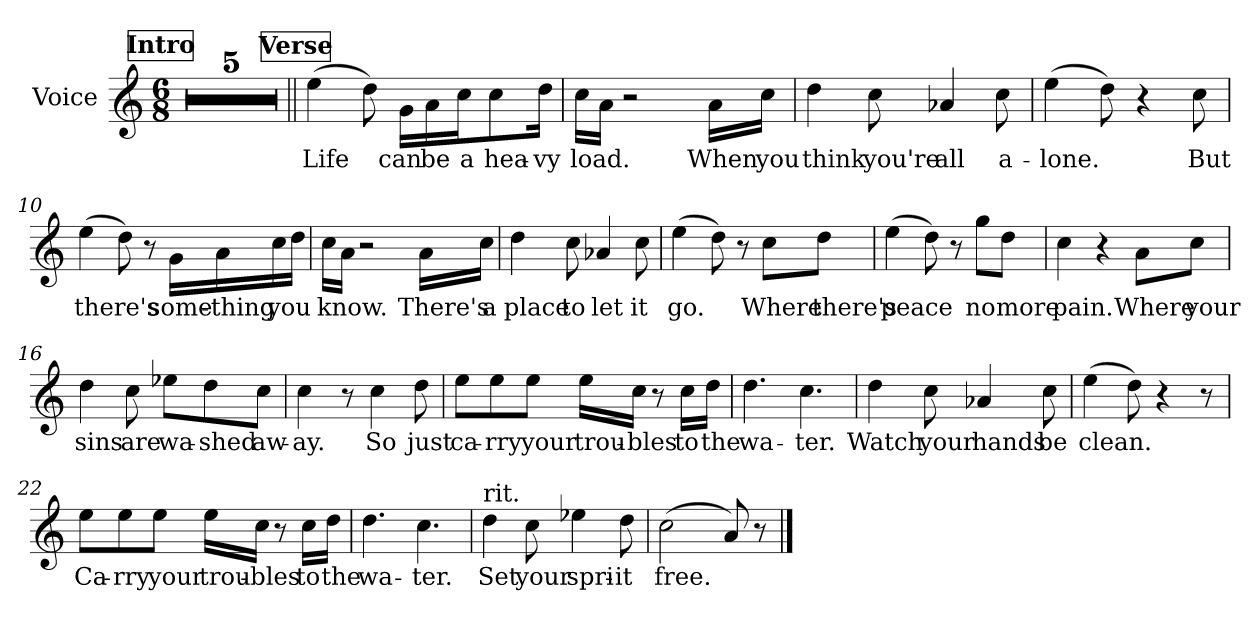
**kern	**text
*part1	*part1
*staff1	*staff1
*I"Voice	*
*I'Vo.	*
*clefG2	*
*k[]	*
*M6/8	*
*MM81	*
!!LO:REH:place=s1:a:B:fs=14:t=Intro
=1	=1
2.r	.
=2	=2
2.r	.
=3	=3
2.r	.
=4	=4
2.r	.
=5	=5
2.r	.
!!LO:REH:place=s1:a:B:fs=14:t=Verse
=6||	=6||
!	!LO:LY:b
(>4ee\	Life
8dd\)	.
!	!LO:LY:b
16g\LL	can
!	!LO:LY:b
16a\	be
!	!LO:LY:b
16cc\J	a
!	!LO:LY:b
8cc\	hea-
!	!LO:LY:b
16dd\Jk	-vy
=7	=7
!	!LO:LY:b
16cc\LL	load.
16a\JJ	.
2r	.
!	!LO:LY:b
16a\LL	When
!	!LO:LY:b
16cc\JJ	you
=8	=8
!	!LO:LY:b
4dd\	think
!	!LO:LY:b
8cc\	you're
!	!LO:LY:b
4a-X/	all
!	!LO:LY:b
8cc\	a-
=9	=9
!	!LO:LY:b
(>4ee\	-lone.
8dd\)	.
4r	.
!	!LO:LY:b
8cc\	But
!!LO:LB:g=z
=10	=10
!	!LO:LY:b
(>4ee\	there's
8dd\)	.
8r	.
!	!LO:LY:b
16g\LL	some-
!	!LO:LY:b
16a\	-thing
!	!LO:LY:b
16cc\	you
16dd\JJ	.
=11	=11
!	!LO:LY:b
16cc\LL	know.
16a\JJ	.
2r	.
!	!LO:LY:b
16a\LL	There's
!	!LO:LY:b
16cc\JJ	a
=12	=12
!	!LO:LY:b
4dd\	place
!	!LO:LY:b
8cc\	to
!	!LO:LY:b
4a-X/	let
!	!LO:LY:b
8cc\	it
=13	=13
!	!LO:LY:b
(>4ee\	-go.
8dd\)	.
8r	.
!	!LO:LY:b
8cc\L	Where
!	!LO:LY:b
8dd\J	there's
=14	=14
!	!LO:LY:b
(>4ee\	peace
8dd\)	.
8r	.
!	!LO:LY:b
8gg\L	no
!	!LO:LY:b
8dd\J	more
!!LO:LB:g=z
=15	=15
!	!LO:LY:b
4cc\	pain.
4r	.
!	!LO:LY:b
8a\L	Where
!	!LO:LY:b
8cc\J	your
=16	=16
!	!LO:LY:b
4dd\	sins
!	!LO:LY:b
8cc\	are
!	!LO:LY:b
8ee-X\L	wa-
!	!LO:LY:b
8dd\	-shed
!	!LO:LY:b
8cc\J	aw-
=17	=17
!	!LO:LY:b
4cc\	-ay.
8r	.
!	!LO:LY:b
4cc\	So
!	!LO:LY:b
8dd\	just
=18	=18
!	!LO:LY:b
8ee\L	ca-
!	!LO:LY:b
8ee\	-rry
!	!LO:LY:b
8ee\J	your
!	!LO:LY:b
16ee\LL	trou-
!	!LO:LY:b
16cc\JJ	-bles
8r	.
!	!LO:LY:b
16cc\LL	to
!	!LO:LY:b
16dd\JJ	the
=19	=19
!	!LO:LY:b
4.dd\	wa-
!	!LO:LY:b
4.cc\	-ter.
!!LO:LB:g=z
=20	=20
!	!LO:LY:b
4dd\	Watch
!	!LO:LY:b
8cc\	your
!	!LO:LY:b
4a-X/	hands
!	!LO:LY:b
8cc\	be
=21	=21
!	!LO:LY:b
(>4ee\	-clean.
8dd\)	.
4r	.
8r	.
=22	=22
!	!LO:LY:b
8ee\L	Ca-
!	!LO:LY:b
8ee\	-rry
!	!LO:LY:b
8ee\J	your
!	!LO:LY:b
16ee\LL	trou-
!	!LO:LY:b
16cc\JJ	-bles
8r	.
!	!LO:LY:b
16cc\LL	to
!	!LO:LY:b
16dd\JJ	the
=23	=23
!	!LO:LY:b
4.dd\	wa-
!	!LO:LY:b
4.cc\	-ter.
=24	=24
!LO:TX:a:t=rit.	!
!	!LO:LY:b
4dd\	Set
!	!LO:LY:b
8cc\	your
!	!LO:LY:b
4ee-X\	spri-
!	!LO:LY:b
8dd\	-it
=25	=25
!	!LO:LY:b
(>2cc\	free.
8a/)	.
8r	.
==	==
*-	*-
